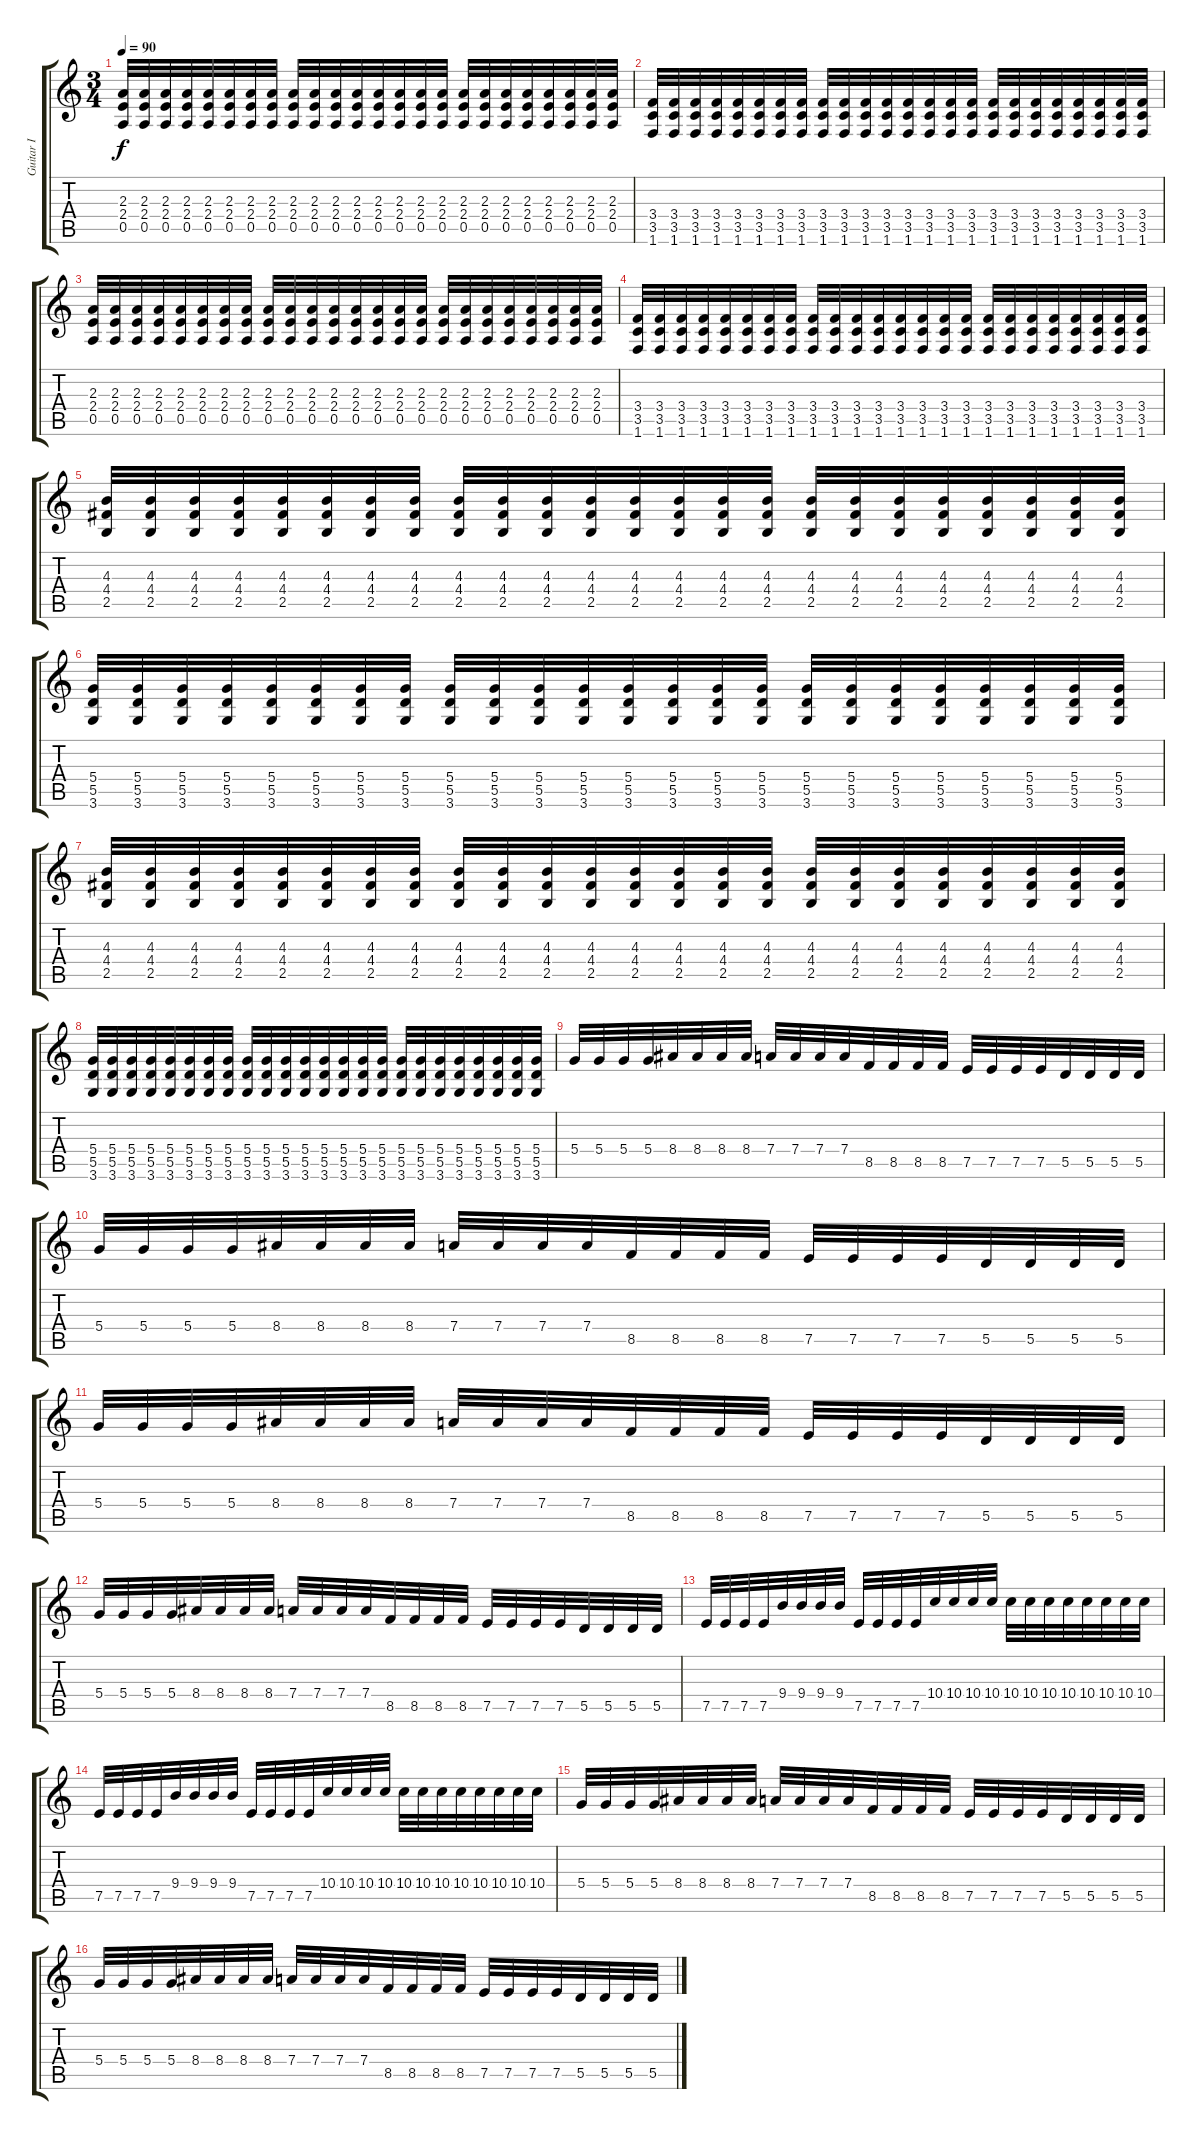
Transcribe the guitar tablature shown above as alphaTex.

\track ("Guitar I" "Guitar I") {instrument distortionguitar}
\staff {score tabs}
\tuning (E4 B3 G3 D3 A2 E2) {hide}
\ts (3 4)
\tempo 90
\clef g2
\ks c
(2.3 2.4 0.5).32{dy f} (2.3 2.4 0.5).32 (2.3 2.4 0.5).32 (2.3 2.4 0.5).32 (2.3 2.4 0.5).32 (2.3 2.4 0.5).32 (2.3 2.4 0.5).32 (2.3 2.4 0.5).32 (2.3 2.4 0.5).32 (2.3 2.4 0.5).32 (2.3 2.4 0.5).32 (2.3 2.4 0.5).32 (2.3 2.4 0.5).32 (2.3 2.4 0.5).32 (2.3 2.4 0.5).32 (2.3 2.4 0.5).32 (2.3 2.4 0.5).32 (2.3 2.4 0.5).32 (2.3 2.4 0.5).32 (2.3 2.4 0.5).32 (2.3 2.4 0.5).32 (2.3 2.4 0.5).32 (2.3 2.4 0.5).32 (2.3 2.4 0.5).32 |
(3.4 3.5 1.6).32 (3.4 3.5 1.6).32 (3.4 3.5 1.6).32 (3.4 3.5 1.6).32 (3.4 3.5 1.6).32 (3.4 3.5 1.6).32 (3.4 3.5 1.6).32 (3.4 3.5 1.6).32 (3.4 3.5 1.6).32 (3.4 3.5 1.6).32 (3.4 3.5 1.6).32 (3.4 3.5 1.6).32 (3.4 3.5 1.6).32 (3.4 3.5 1.6).32 (3.4 3.5 1.6).32 (3.4 3.5 1.6).32 (3.4 3.5 1.6).32 (3.4 3.5 1.6).32 (3.4 3.5 1.6).32 (3.4 3.5 1.6).32 (3.4 3.5 1.6).32 (3.4 3.5 1.6).32 (3.4 3.5 1.6).32 (3.4 3.5 1.6).32 |
(2.3 2.4 0.5).32 (2.3 2.4 0.5).32 (2.3 2.4 0.5).32 (2.3 2.4 0.5).32 (2.3 2.4 0.5).32 (2.3 2.4 0.5).32 (2.3 2.4 0.5).32 (2.3 2.4 0.5).32 (2.3 2.4 0.5).32 (2.3 2.4 0.5).32 (2.3 2.4 0.5).32 (2.3 2.4 0.5).32 (2.3 2.4 0.5).32 (2.3 2.4 0.5).32 (2.3 2.4 0.5).32 (2.3 2.4 0.5).32 (2.3 2.4 0.5).32 (2.3 2.4 0.5).32 (2.3 2.4 0.5).32 (2.3 2.4 0.5).32 (2.3 2.4 0.5).32 (2.3 2.4 0.5).32 (2.3 2.4 0.5).32 (2.3 2.4 0.5).32 |
(3.4 3.5 1.6).32 (3.4 3.5 1.6).32 (3.4 3.5 1.6).32 (3.4 3.5 1.6).32 (3.4 3.5 1.6).32 (3.4 3.5 1.6).32 (3.4 3.5 1.6).32 (3.4 3.5 1.6).32 (3.4 3.5 1.6).32 (3.4 3.5 1.6).32 (3.4 3.5 1.6).32 (3.4 3.5 1.6).32 (3.4 3.5 1.6).32 (3.4 3.5 1.6).32 (3.4 3.5 1.6).32 (3.4 3.5 1.6).32 (3.4 3.5 1.6).32 (3.4 3.5 1.6).32 (3.4 3.5 1.6).32 (3.4 3.5 1.6).32 (3.4 3.5 1.6).32 (3.4 3.5 1.6).32 (3.4 3.5 1.6).32 (3.4 3.5 1.6).32 |
(4.3 4.4 2.5).32 (4.3 4.4 2.5).32 (4.3 4.4 2.5).32 (4.3 4.4 2.5).32 (4.3 4.4 2.5).32 (4.3 4.4 2.5).32 (4.3 4.4 2.5).32 (4.3 4.4 2.5).32 (4.3 4.4 2.5).32 (4.3 4.4 2.5).32 (4.3 4.4 2.5).32 (4.3 4.4 2.5).32 (4.3 4.4 2.5).32 (4.3 4.4 2.5).32 (4.3 4.4 2.5).32 (4.3 4.4 2.5).32 (4.3 4.4 2.5).32 (4.3 4.4 2.5).32 (4.3 4.4 2.5).32 (4.3 4.4 2.5).32 (4.3 4.4 2.5).32 (4.3 4.4 2.5).32 (4.3 4.4 2.5).32 (4.3 4.4 2.5).32 |
(5.4 5.5 3.6).32 (5.4 5.5 3.6).32 (5.4 5.5 3.6).32 (5.4 5.5 3.6).32 (5.4 5.5 3.6).32 (5.4 5.5 3.6).32 (5.4 5.5 3.6).32 (5.4 5.5 3.6).32 (5.4 5.5 3.6).32 (5.4 5.5 3.6).32 (5.4 5.5 3.6).32 (5.4 5.5 3.6).32 (5.4 5.5 3.6).32 (5.4 5.5 3.6).32 (5.4 5.5 3.6).32 (5.4 5.5 3.6).32 (5.4 5.5 3.6).32 (5.4 5.5 3.6).32 (5.4 5.5 3.6).32 (5.4 5.5 3.6).32 (5.4 5.5 3.6).32 (5.4 5.5 3.6).32 (5.4 5.5 3.6).32 (5.4 5.5 3.6).32 |
(4.3 4.4 2.5).32 (4.3 4.4 2.5).32 (4.3 4.4 2.5).32 (4.3 4.4 2.5).32 (4.3 4.4 2.5).32 (4.3 4.4 2.5).32 (4.3 4.4 2.5).32 (4.3 4.4 2.5).32 (4.3 4.4 2.5).32 (4.3 4.4 2.5).32 (4.3 4.4 2.5).32 (4.3 4.4 2.5).32 (4.3 4.4 2.5).32 (4.3 4.4 2.5).32 (4.3 4.4 2.5).32 (4.3 4.4 2.5).32 (4.3 4.4 2.5).32 (4.3 4.4 2.5).32 (4.3 4.4 2.5).32 (4.3 4.4 2.5).32 (4.3 4.4 2.5).32 (4.3 4.4 2.5).32 (4.3 4.4 2.5).32 (4.3 4.4 2.5).32 |
(5.4 5.5 3.6).32 (5.4 5.5 3.6).32 (5.4 5.5 3.6).32 (5.4 5.5 3.6).32 (5.4 5.5 3.6).32 (5.4 5.5 3.6).32 (5.4 5.5 3.6).32 (5.4 5.5 3.6).32 (5.4 5.5 3.6).32 (5.4 5.5 3.6).32 (5.4 5.5 3.6).32 (5.4 5.5 3.6).32 (5.4 5.5 3.6).32 (5.4 5.5 3.6).32 (5.4 5.5 3.6).32 (5.4 5.5 3.6).32 (5.4 5.5 3.6).32 (5.4 5.5 3.6).32 (5.4 5.5 3.6).32 (5.4 5.5 3.6).32 (5.4 5.5 3.6).32 (5.4 5.5 3.6).32 (5.4 5.5 3.6).32 (5.4 5.5 3.6).32 |
5.4.32 5.4.32 5.4.32 5.4.32 8.4.32 8.4.32 8.4.32 8.4.32 7.4.32 7.4.32 7.4.32 7.4.32 8.5.32 8.5.32 8.5.32 8.5.32 7.5.32 7.5.32 7.5.32 7.5.32 5.5.32 5.5.32 5.5.32 5.5.32 |
5.4.32 5.4.32 5.4.32 5.4.32 8.4.32 8.4.32 8.4.32 8.4.32 7.4.32 7.4.32 7.4.32 7.4.32 8.5.32 8.5.32 8.5.32 8.5.32 7.5.32 7.5.32 7.5.32 7.5.32 5.5.32 5.5.32 5.5.32 5.5.32 |
5.4.32 5.4.32 5.4.32 5.4.32 8.4.32 8.4.32 8.4.32 8.4.32 7.4.32 7.4.32 7.4.32 7.4.32 8.5.32 8.5.32 8.5.32 8.5.32 7.5.32 7.5.32 7.5.32 7.5.32 5.5.32 5.5.32 5.5.32 5.5.32 |
5.4.32 5.4.32 5.4.32 5.4.32 8.4.32 8.4.32 8.4.32 8.4.32 7.4.32 7.4.32 7.4.32 7.4.32 8.5.32 8.5.32 8.5.32 8.5.32 7.5.32 7.5.32 7.5.32 7.5.32 5.5.32 5.5.32 5.5.32 5.5.32 |
7.5.32 7.5.32 7.5.32 7.5.32 9.4.32 9.4.32 9.4.32 9.4.32 7.5.32 7.5.32 7.5.32 7.5.32 10.4.32 10.4.32 10.4.32 10.4.32 10.4.32 10.4.32 10.4.32 10.4.32 10.4.32 10.4.32 10.4.32 10.4.32 |
7.5.32 7.5.32 7.5.32 7.5.32 9.4.32 9.4.32 9.4.32 9.4.32 7.5.32 7.5.32 7.5.32 7.5.32 10.4.32 10.4.32 10.4.32 10.4.32 10.4.32 10.4.32 10.4.32 10.4.32 10.4.32 10.4.32 10.4.32 10.4.32 |
5.4.32 5.4.32 5.4.32 5.4.32 8.4.32 8.4.32 8.4.32 8.4.32 7.4.32 7.4.32 7.4.32 7.4.32 8.5.32 8.5.32 8.5.32 8.5.32 7.5.32 7.5.32 7.5.32 7.5.32 5.5.32 5.5.32 5.5.32 5.5.32 |
5.4.32 5.4.32 5.4.32 5.4.32 8.4.32 8.4.32 8.4.32 8.4.32 7.4.32 7.4.32 7.4.32 7.4.32 8.5.32 8.5.32 8.5.32 8.5.32 7.5.32 7.5.32 7.5.32 7.5.32 5.5.32 5.5.32 5.5.32 5.5.32
